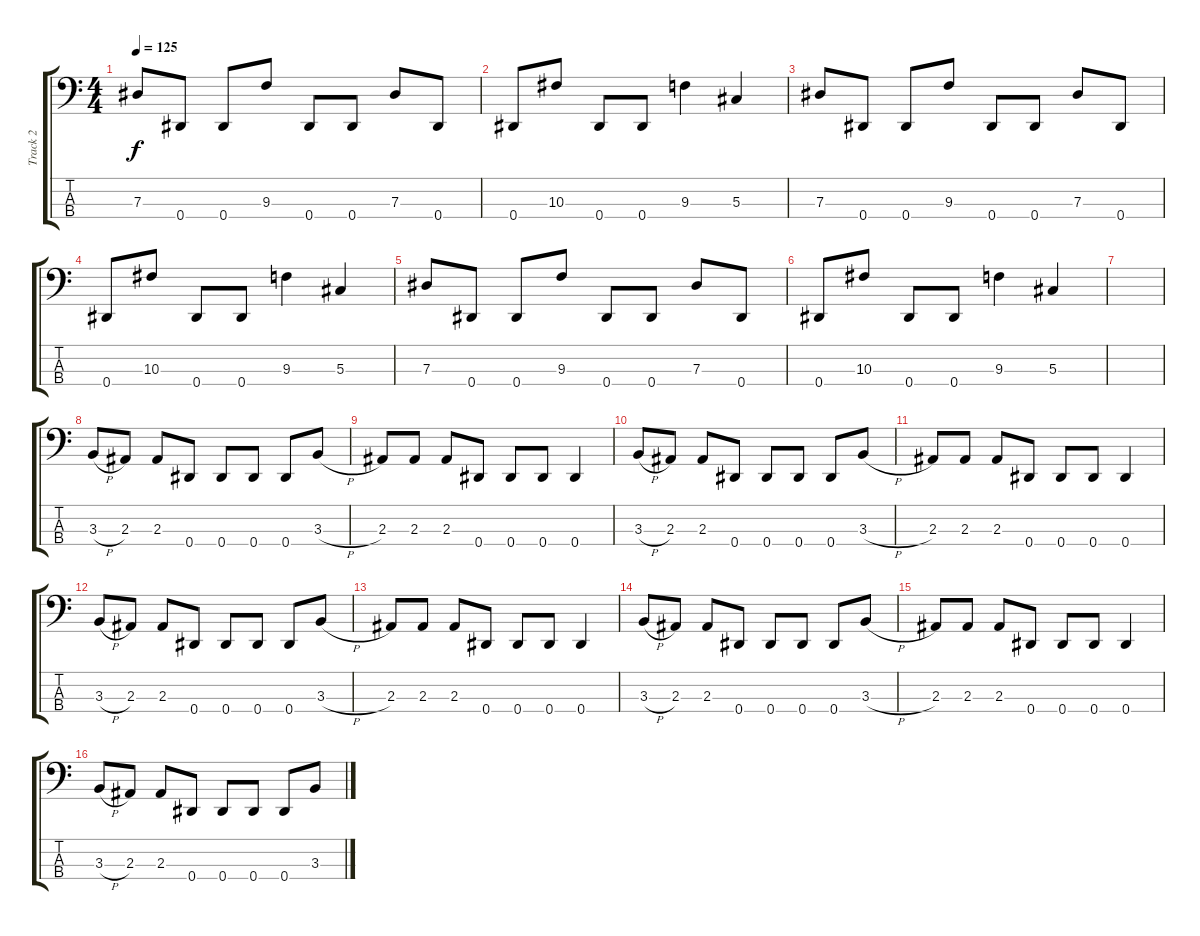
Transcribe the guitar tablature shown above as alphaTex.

\track ("Track 2" "Track 2") {instrument electricbassfinger}
\staff {score tabs}
\tuning (Gb2 Db2 Ab1 Eb1) {hide}
\ts (4 4)
\tempo 125
\clef f4
\ks c
7.3.8{dy f} 0.4.8 0.4.8 9.3.8 0.4.8 0.4.8 7.3.8 0.4.8 |
0.4.8 10.3.8 0.4.8 0.4.8 9.3.4 5.3.4 |
7.3.8 0.4.8 0.4.8 9.3.8 0.4.8 0.4.8 7.3.8 0.4.8 |
0.4.8 10.3.8 0.4.8 0.4.8 9.3.4 5.3.4 |
7.3.8 0.4.8 0.4.8 9.3.8 0.4.8 0.4.8 7.3.8 0.4.8 |
0.4.8 10.3.8 0.4.8 0.4.8 9.3.4 5.3.4 |
|
3.3{h}.8 2.3.8 2.3.8 0.4.8 0.4.8 0.4.8 0.4.8 3.3{h}.8 |
2.3.8 2.3.8 2.3.8 0.4.8 0.4.8 0.4.8 0.4.4 |
3.3{h}.8 2.3.8 2.3.8 0.4.8 0.4.8 0.4.8 0.4.8 3.3{h}.8 |
2.3.8 2.3.8 2.3.8 0.4.8 0.4.8 0.4.8 0.4.4 |
3.3{h}.8 2.3.8 2.3.8 0.4.8 0.4.8 0.4.8 0.4.8 3.3{h}.8 |
2.3.8 2.3.8 2.3.8 0.4.8 0.4.8 0.4.8 0.4.4 |
3.3{h}.8 2.3.8 2.3.8 0.4.8 0.4.8 0.4.8 0.4.8 3.3{h}.8 |
2.3.8 2.3.8 2.3.8 0.4.8 0.4.8 0.4.8 0.4.4 |
3.3{h}.8 2.3.8 2.3.8 0.4.8 0.4.8 0.4.8 0.4.8 3.3{h}.8
